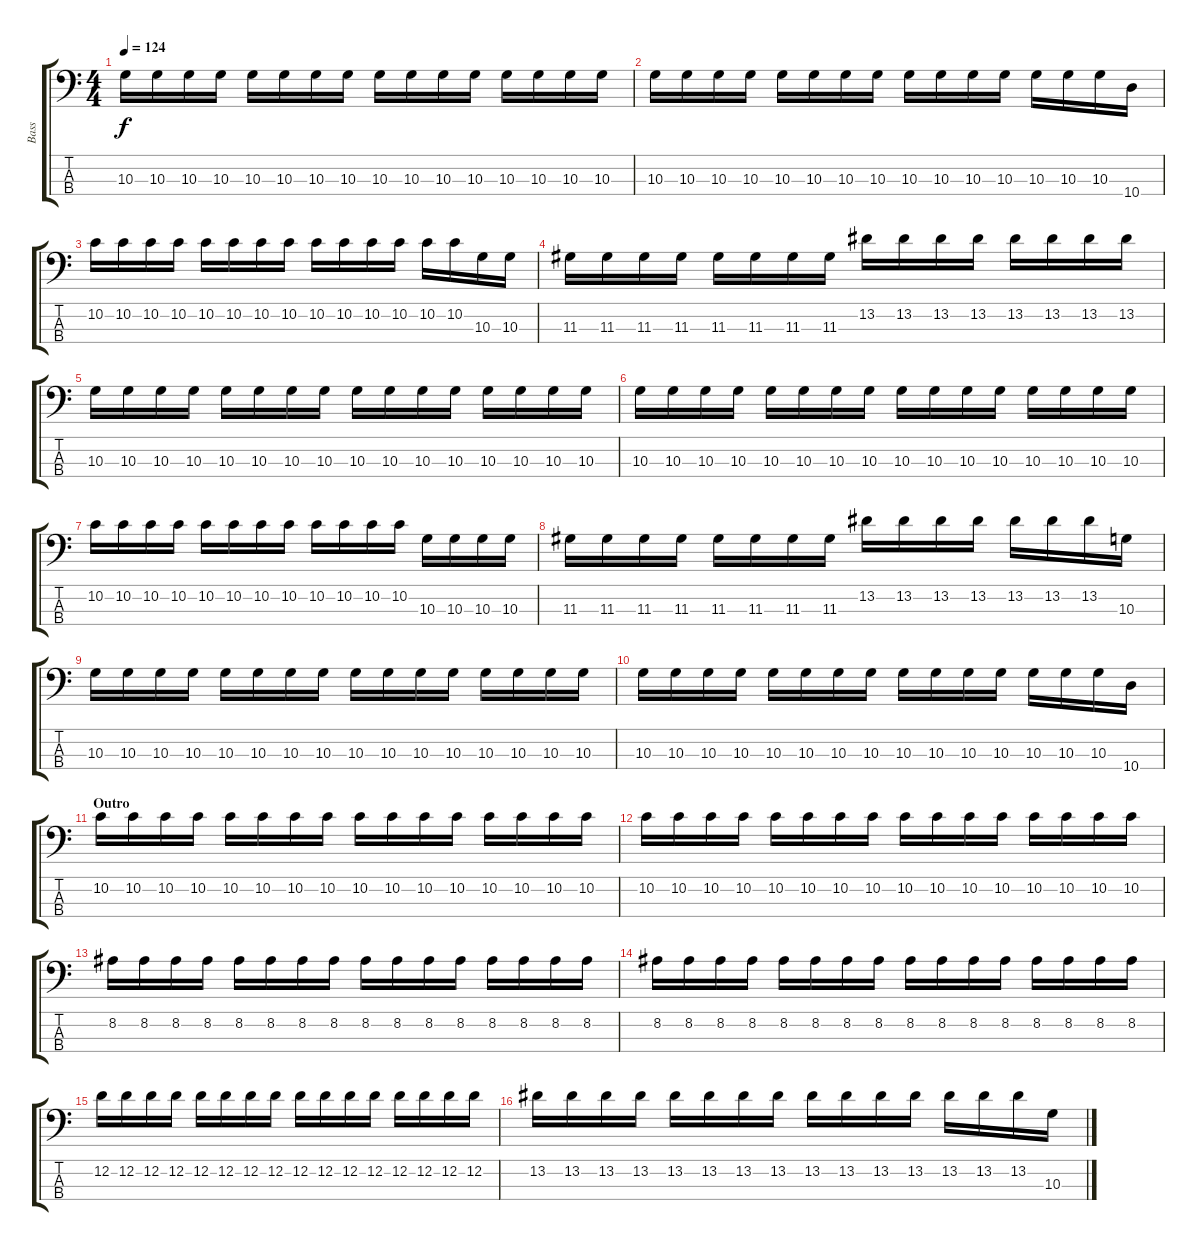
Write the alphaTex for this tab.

\track ("Bass" "Bass") {instrument electricbassfinger}
\staff {score tabs}
\tuning (G2 D2 A1 E1) {hide}
\ts (4 4)
\tempo 124
\clef f4
\ks c
10.3.16{dy f} 10.3.16 10.3.16 10.3.16 10.3.16 10.3.16 10.3.16 10.3.16 10.3.16 10.3.16 10.3.16 10.3.16 10.3.16 10.3.16 10.3.16 10.3.16 |
10.3.16 10.3.16 10.3.16 10.3.16 10.3.16 10.3.16 10.3.16 10.3.16 10.3.16 10.3.16 10.3.16 10.3.16 10.3.16 10.3.16 10.3.16 10.4.16 |
10.2.16 10.2.16 10.2.16 10.2.16 10.2.16 10.2.16 10.2.16 10.2.16 10.2.16 10.2.16 10.2.16 10.2.16 10.2.16 10.2.16 10.3.16 10.3.16 |
11.3.16 11.3.16 11.3.16 11.3.16 11.3.16 11.3.16 11.3.16 11.3.16 13.2.16 13.2.16 13.2.16 13.2.16 13.2.16 13.2.16 13.2.16 13.2.16 |
10.3.16 10.3.16 10.3.16 10.3.16 10.3.16 10.3.16 10.3.16 10.3.16 10.3.16 10.3.16 10.3.16 10.3.16 10.3.16 10.3.16 10.3.16 10.3.16 |
10.3.16 10.3.16 10.3.16 10.3.16 10.3.16 10.3.16 10.3.16 10.3.16 10.3.16 10.3.16 10.3.16 10.3.16 10.3.16 10.3.16 10.3.16 10.3.16 |
10.2.16 10.2.16 10.2.16 10.2.16 10.2.16 10.2.16 10.2.16 10.2.16 10.2.16 10.2.16 10.2.16 10.2.16 10.3.16 10.3.16 10.3.16 10.3.16 |
11.3.16 11.3.16 11.3.16 11.3.16 11.3.16 11.3.16 11.3.16 11.3.16 13.2.16 13.2.16 13.2.16 13.2.16 13.2.16 13.2.16 13.2.16 10.3.16 |
10.3.16 10.3.16 10.3.16 10.3.16 10.3.16 10.3.16 10.3.16 10.3.16 10.3.16 10.3.16 10.3.16 10.3.16 10.3.16 10.3.16 10.3.16 10.3.16 |
10.3.16 10.3.16 10.3.16 10.3.16 10.3.16 10.3.16 10.3.16 10.3.16 10.3.16 10.3.16 10.3.16 10.3.16 10.3.16 10.3.16 10.3.16 10.4.16 |
\section ("" "Outro")
10.2.16 10.2.16 10.2.16 10.2.16 10.2.16 10.2.16 10.2.16 10.2.16 10.2.16 10.2.16 10.2.16 10.2.16 10.2.16 10.2.16 10.2.16 10.2.16 |
10.2.16 10.2.16 10.2.16 10.2.16 10.2.16 10.2.16 10.2.16 10.2.16 10.2.16 10.2.16 10.2.16 10.2.16 10.2.16 10.2.16 10.2.16 10.2.16 |
8.2.16 8.2.16 8.2.16 8.2.16 8.2.16 8.2.16 8.2.16 8.2.16 8.2.16 8.2.16 8.2.16 8.2.16 8.2.16 8.2.16 8.2.16 8.2.16 |
8.2.16 8.2.16 8.2.16 8.2.16 8.2.16 8.2.16 8.2.16 8.2.16 8.2.16 8.2.16 8.2.16 8.2.16 8.2.16 8.2.16 8.2.16 8.2.16 |
12.2.16 12.2.16 12.2.16 12.2.16 12.2.16 12.2.16 12.2.16 12.2.16 12.2.16 12.2.16 12.2.16 12.2.16 12.2.16 12.2.16 12.2.16 12.2.16 |
13.2.16 13.2.16 13.2.16 13.2.16 13.2.16 13.2.16 13.2.16 13.2.16 13.2.16 13.2.16 13.2.16 13.2.16 13.2.16 13.2.16 13.2.16 10.3.16
